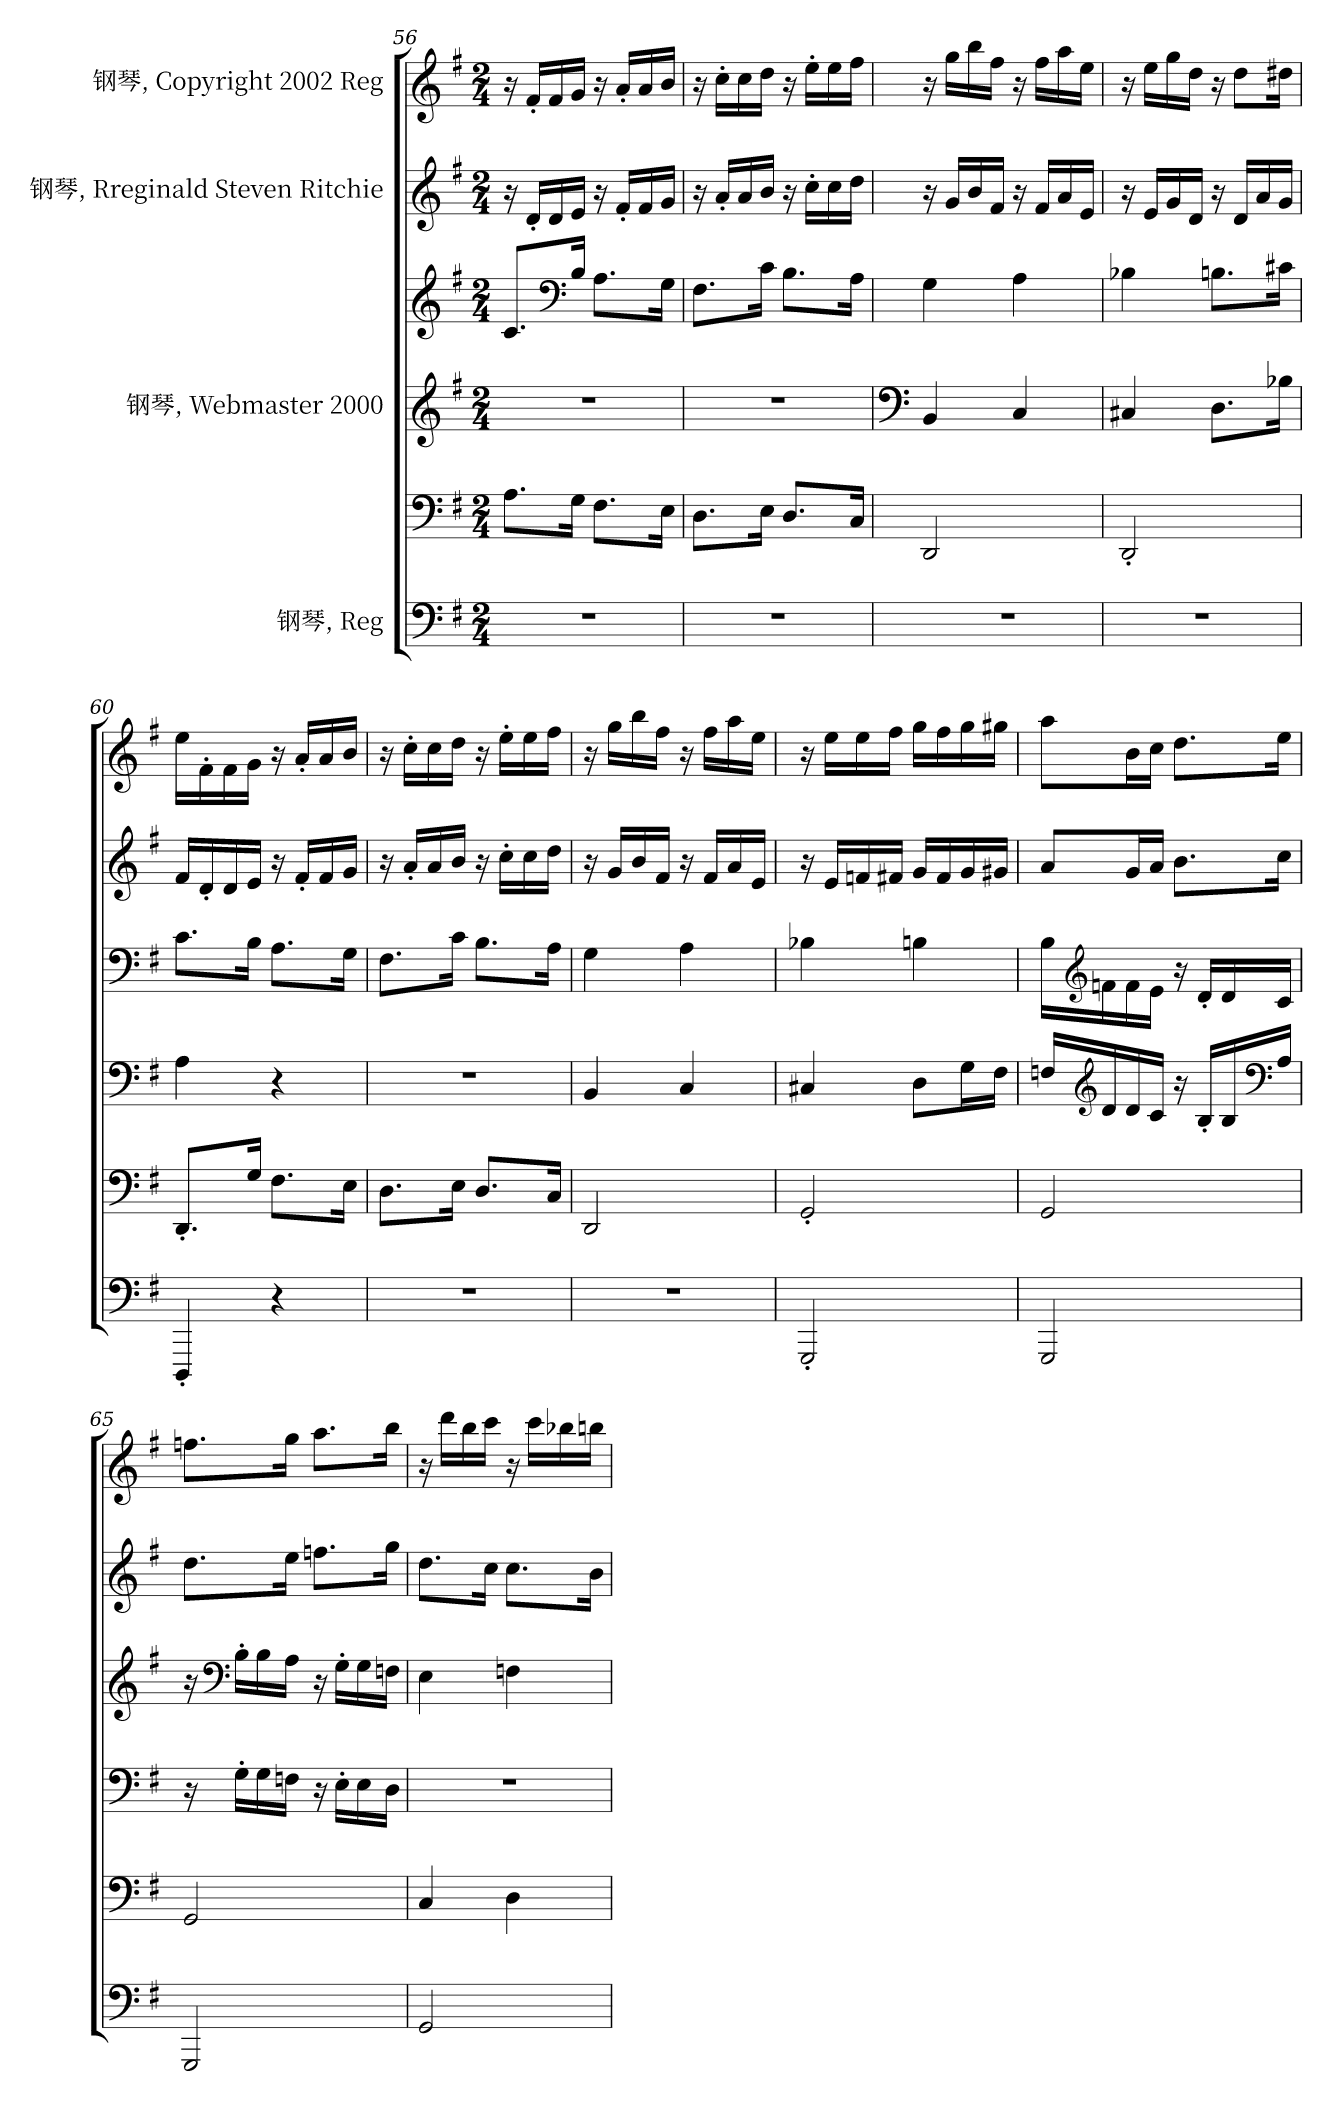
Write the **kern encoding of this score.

**kern	**kern	**kern	**kern	**kern	**kern
*part4	*part4	*part3	*part3	*part2	*part1
*staff6	*staff5	*staff4	*staff3	*staff2	*staff1
*I"钢琴, Reg	*	*I"钢琴, Webmaster 2000	*	*I"钢琴, Rreginald Steven Ritchie	*I"钢琴, Copyright 2002 Reg
*clefF4	*clefF4	*clefG2	*clefG2	*clefG2	*clefG2
*k[f#]	*k[f#]	*k[f#]	*k[f#]	*k[f#]	*k[f#]
*M2/4	*M2/4	*M2/4	*M2/4	*M2/4	*M2/4
=56	=56	=56	=56	=56	=56
2r	8.A\L	2r	8.c/L	16r	16r
.	.	.	.	16d'/LL	16f#'/LL
.	.	.	.	16d/	16f#/
*	*	*	*clefF4	*	*
.	16G\Jk	.	16B/Jk	16e/JJ	16g/JJ
.	8.F#\L	.	8.A\L	16r	16r
.	.	.	.	16f#'/LL	16a'/LL
.	.	.	.	16f#/	16a/
.	16E\Jk	.	16G\Jk	16g/JJ	16b/JJ
!!LO:PB:g=z
=57	=57	=57	=57	=57	=57
2r	8.D\L	2r	8.F#\L	16r	16r
.	.	.	.	16a'/LL	16cc'\LL
.	.	.	.	16a/	16cc\
.	16E\Jk	.	16c\Jk	16b/JJ	16dd\JJ
.	8.D/L	.	8.B\L	16r	16r
.	.	.	.	16cc'\LL	16ee'\LL
.	.	.	.	16cc\	16ee\
.	16C/Jk	.	16A\Jk	16dd\JJ	16ff#\JJ
=58	=58	=58	=58	=58	=58
*	*	*clefF4	*	*	*
2r	2DD/	4BB/	4G\	16r	16r
.	.	.	.	16g/LL	16gg\LL
.	.	.	.	16b/	16bb\
.	.	.	.	16f#/JJ	16ff#\JJ
.	.	4C/	4A\	16r	16r
.	.	.	.	16f#/LL	16ff#\LL
.	.	.	.	16a/	16aa\
.	.	.	.	16e/JJ	16ee\JJ
=59	=59	=59	=59	=59	=59
2r	2DD'/	4C#X/	4B-X\	16r	16r
.	.	.	.	16e/LL	16ee\LL
.	.	.	.	16g/	16gg\
.	.	.	.	16d/JJ	16dd\JJ
.	.	8.D\L	8.Bn\L	16r	16r
.	.	.	.	16d/LL	8dd\L
.	.	.	.	16a/	.
.	.	16B-X\Jk	16c#X\Jk	16g/JJ	16dd#X\Jk
=60	=60	=60	=60	=60	=60
4DDD'/	8.DD'/L	4A\	8.c\L	16f#/LL	16ee\LL
.	.	.	.	16d'/	16f#'\
.	.	.	.	16d/	16f#\
.	16G/Jk	.	16B\Jk	16e/JJ	16g\JJ
4r	8.F#\L	4r	8.A\L	16r	16r
.	.	.	.	16f#'/LL	16a'/LL
.	.	.	.	16f#/	16a/
.	16E\Jk	.	16G\Jk	16g/JJ	16b/JJ
!!LO:LB:g=z
=61	=61	=61	=61	=61	=61
2r	8.D\L	2r	8.F#\L	16r	16r
.	.	.	.	16a'/LL	16cc'\LL
.	.	.	.	16a/	16cc\
.	16E\Jk	.	16c\Jk	16b/JJ	16dd\JJ
.	8.D/L	.	8.B\L	16r	16r
.	.	.	.	16cc'\LL	16ee'\LL
.	.	.	.	16cc\	16ee\
.	16C/Jk	.	16A\Jk	16dd\JJ	16ff#\JJ
=62	=62	=62	=62	=62	=62
2r	2DD/	4BB/	4G\	16r	16r
.	.	.	.	16g/LL	16gg\LL
.	.	.	.	16b/	16bb\
.	.	.	.	16f#/JJ	16ff#\JJ
.	.	4C/	4A\	16r	16r
.	.	.	.	16f#/LL	16ff#\LL
.	.	.	.	16a/	16aa\
.	.	.	.	16e/JJ	16ee\JJ
=63	=63	=63	=63	=63	=63
2GGG'/	2GG'/	4C#X/	4B-X\	16r	16r
.	.	.	.	16e/LL	16ee\LL
.	.	.	.	16fn/	16ee\
.	.	.	.	16f#X/JJ	16ff#\JJ
.	.	8D\L	4Bn\	16g/LL	16gg\LL
.	.	.	.	16f#/	16ff#\
.	.	16G\L	.	16g/	16gg\
.	.	16F#\JJ	.	16g#X/JJ	16gg#X\JJ
=64	=64	=64	=64	=64	=64
2GGG/	2GG/	16Fn/LL	16B\LL	8a/L	8aa\L
*	*	*clefG2	*clefG2	*	*
.	.	16d/	16fn\	.	.
.	.	16d/	16f\	16g/L	16b\L
.	.	16c/JJ	16e\JJ	16a/JJ	16cc\JJ
.	.	16r	16r	8.b\L	8.dd\L
.	.	16B'/LL	16d'/LL	.	.
.	.	16B/	16d/	.	.
*	*	*clefF4	*	*	*
.	.	16A/JJ	16c/JJ	16cc\Jk	16ee\Jk
!!LO:PB:g=z
=65	=65	=65	=65	=65	=65
2GGG/	2GG/	16r	16r	8.dd\L	8.ffn\L
*	*	*	*clefF4	*	*
.	.	16G'\LL	16B'\LL	.	.
.	.	16G\	16B\	.	.
.	.	16Fn\JJ	16A\JJ	16ee\Jk	16gg\Jk
.	.	16r	16r	8.ffn\L	8.aa\L
.	.	16E'\LL	16G'\LL	.	.
.	.	16E\	16G\	.	.
.	.	16D\JJ	16Fn\JJ	16gg\Jk	16bb\Jk
=66	=66	=66	=66	=66	=66
2GG/	4C/	2r	4E\	8.dd\L	16r
.	.	.	.	.	16ddd\LL
.	.	.	.	.	16bb\
.	.	.	.	16cc\Jk	16ccc\JJ
.	4D\	.	4Fn\	8.cc\L	16r
.	.	.	.	.	16ccc\LL
.	.	.	.	.	16bb-X\
.	.	.	.	16b\Jk	16bbn\JJ
=	=	=	=	=	=
*-	*-	*-	*-	*-	*-
